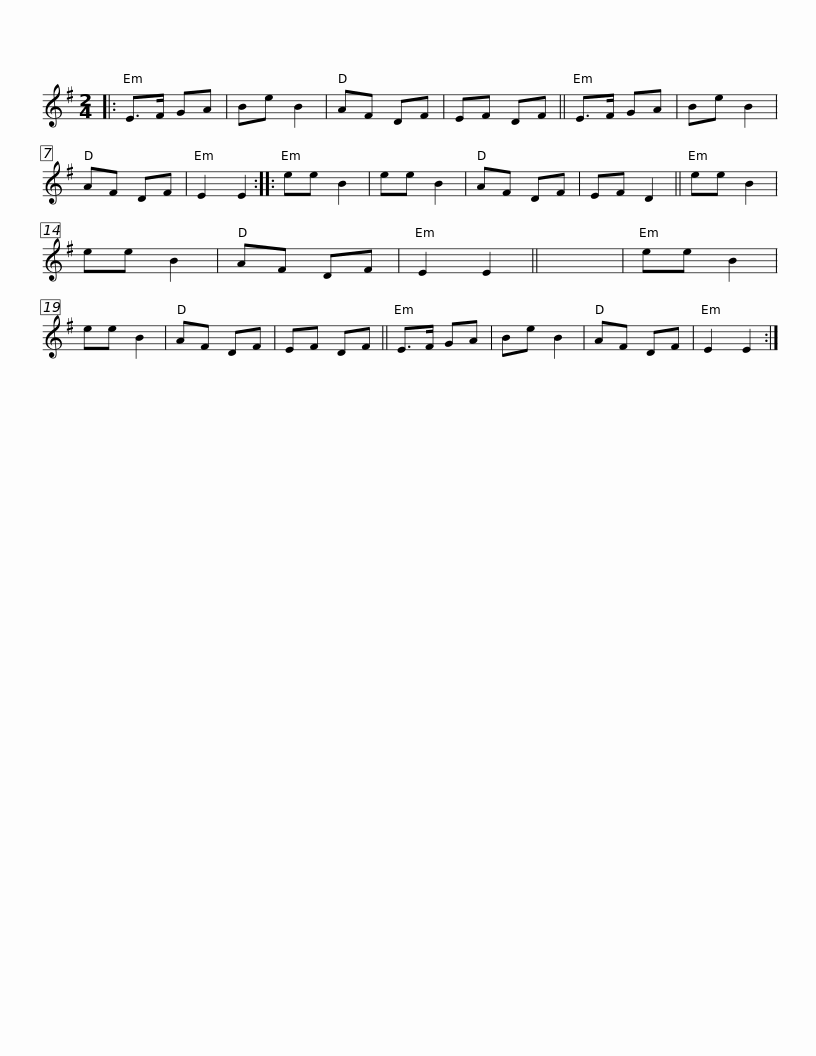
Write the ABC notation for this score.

X:1
L:1/8
M:2/4
I:linebreak $
K:Emin
V:1 treble
V:1
|: E>F GA | Be B2 | AF DF | EF DF || E>F GA | %5
 Be B2 | AF DF | E2 E2 :: ee B2 | ee B2 | %10
 AF DF |$ EF D2 || ee B2 | ee B2 | AF DF | %15
 E2 E2 || x4 | ee B2 | ee B2 | AF DF | %20
 EF DF || E>F GA | Be B2 |$ AF DF | E2 E2 :| %25
